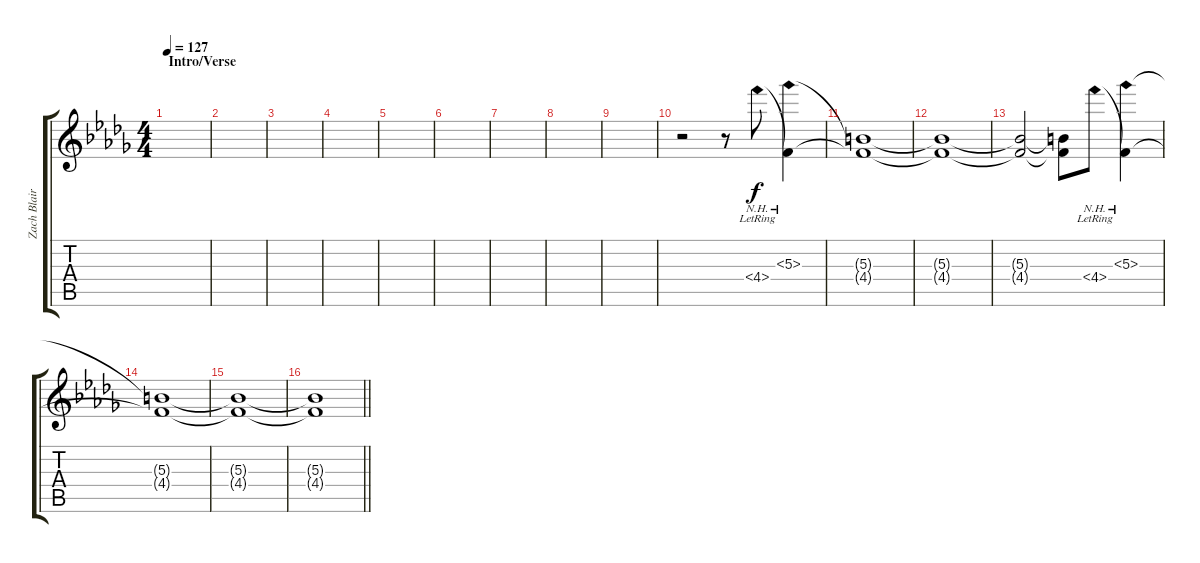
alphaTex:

\track ("Zach Blair - Guitar Two" "Zach Blair") {instrument distortionguitar}
\staff {score tabs}
\tuning (Eb4 Bb3 Gb3 Db3 Ab2 Eb2) {hide}
\ts (4 4)
\section ("" "Intro/Verse")
\tempo 127
\clef g2
\ks db
|
|
|
|
|
|
|
|
|
r.2 r.8 4.4{nh lr}.8 (5.3{nh lr} 4.4{t}).4 |
(5.3{t} 4.4{t}).1 |
(5.3{t} 4.4{t}).1 |
(5.3{t} 4.4{t}).2 (5.3{t} 4.4{t}).8 4.4{nh lr}.8 (5.3{nh lr} 4.4{t}).4 |
(5.3{t} 4.4{t}).1 |
(5.3{t} 4.4{t}).1 |
\barLineRight lightlight
(5.3{t} 4.4{t}).1{volume 16}
